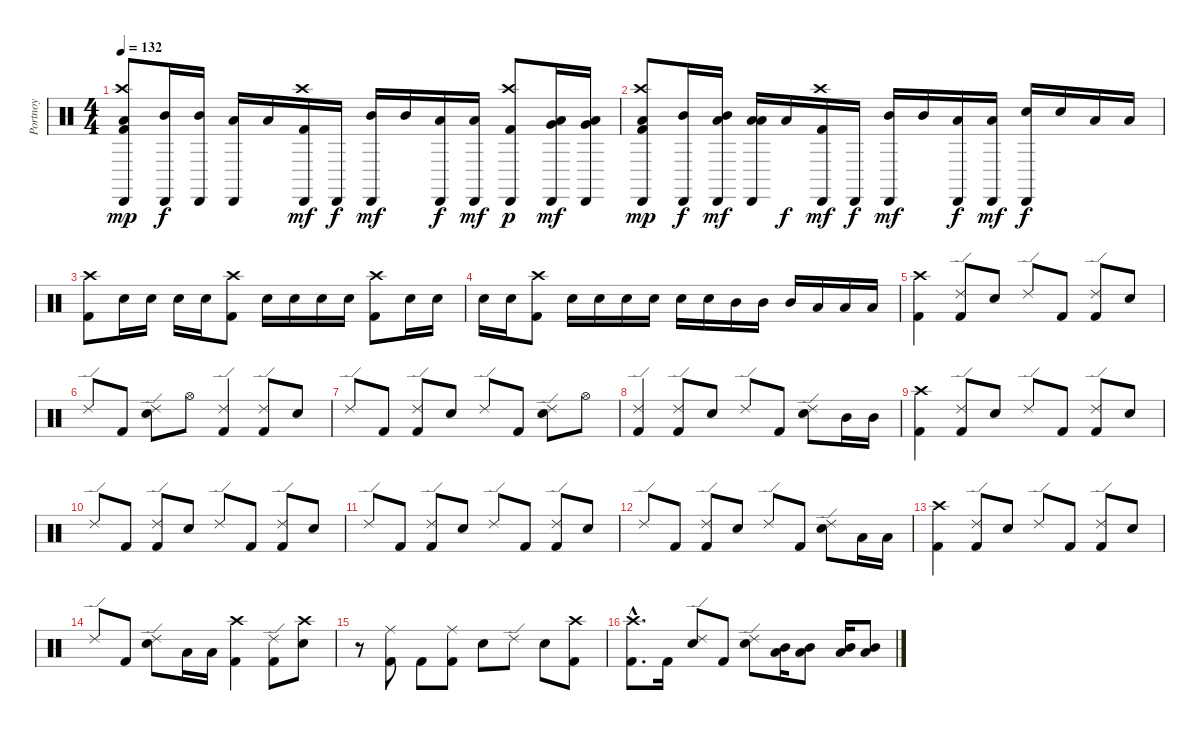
\track ("Portnoy" "Portnoy") {instrument percussion}
\staff {score}
\articulation defaults
\ts (4 4)
\tempo 132
\clef neutral
\ks c
("Cabasa (hit)" "Crash high (hit)" "Low Floor Tom (hit)" "Kick (hit) 2").8{dy mp} ("Cabasa (hit)" "Mid Tom (hit)").16{dy f} ("Cabasa (hit)" "Mid Tom (hit)").16 ("Cabasa (hit)" "Low Tom (hit)").16 "Low Tom (hit)".16 ("Cabasa (hit)" "Crash high (hit)" "Kick (hit) 2").16{dy mf} "Cabasa (hit)".16{dy f} ("Cabasa (hit)" "Mid Tom (hit)").16{dy mf} "Mid Tom (hit)".16 ("Cabasa (hit)" "Low Tom (hit)").16{dy f} ("Cabasa (hit)" "Low Tom (hit)").16{dy mf} ("Cabasa (hit)" "Crash high (hit)" "Kick (hit) 2").8{dy p} ("Cabasa (hit)" "Low Tom (hit)" "Very Low Tom (hit)").16{dy mf} ("Cabasa (hit)" "Low Tom (hit)" "Very Low Tom (hit)").16 |
("Cabasa (hit)" "Crash high (hit)" "Low Floor Tom (hit)" "Kick (hit) 2").8{dy mp} ("Cabasa (hit)" "Mid Tom (hit)").16{dy f} ("Cabasa (hit)" "Mid Tom (hit)" "Low Floor Tom (hit)").16{dy mf} ("Cabasa (hit)" "Low Tom (hit)" "Low Floor Tom (hit)").16 "Low Tom (hit)".16{dy f} ("Cabasa (hit)" "Crash high (hit)" "Kick (hit) 2").16{dy mf} "Cabasa (hit)".16{dy f} ("Cabasa (hit)" "Mid Tom (hit)").16{dy mf} "Mid Tom (hit)".16 ("Cabasa (hit)" "Low Tom (hit)").16{dy f} ("Cabasa (hit)" "Low Tom (hit)").16{dy mf} ("Cabasa (hit)" "Snare (hit) 2").16{dy f} "Snare (hit) 2".16 "Low Tom (hit)".16 "Low Tom (hit)".16 |
("Crash high (hit)" "Kick (hit) 2").8 "Snare (hit) 2".16 "Snare (hit) 2".16 "Snare (hit) 2".16 "Snare (hit) 2".16 ("Crash high (hit)" "Kick (hit) 2").8 "Snare (hit) 2".16 "Snare (hit) 2".16 "Snare (hit) 2".16 "Snare (hit) 2".16 ("Crash high (hit)" "Kick (hit) 2").8 "Snare (hit) 2".16 "Snare (hit) 2".16 |
"Snare (hit) 2".16 "Snare (hit) 2".16 ("Crash high (hit)" "Kick (hit) 2").8 "Snare (hit) 2".16 "Snare (hit) 2".16 "Snare (hit) 2".16 "Snare (hit) 2".16 "Snare (hit) 2".16 "Snare (hit) 2".16 "Mid Tom (hit)".16 "Mid Tom (hit)".16 "Mid Tom (hit)".16 "Low Tom (hit)".16 "Low Tom (hit)".16 "Low Tom (hit)".16 |
("Crash high (hit)" "Kick (hit) 2").4 ("Ride (edge) 2" "Kick (hit) 2").8 "Snare (hit) 2".8 "Ride (edge) 2".8 "Kick (hit) 2".8 ("Ride (edge) 2" "Kick (hit) 2").8 "Snare (hit) 2".8 |
"Ride (edge) 2".8 "Kick (hit) 2".8 ("Ride (edge) 2" "Snare (hit) 2").8 "Hi-Hat (open)".8 ("Ride (edge) 2" "Kick (hit) 2").4 ("Ride (edge) 2" "Kick (hit) 2").8 "Snare (hit) 2".8 |
"Ride (edge) 2".8 "Kick (hit) 2".8 ("Ride (edge) 2" "Kick (hit) 2").8 "Snare (hit) 2".8 "Ride (edge) 2".8 "Kick (hit) 2".8 ("Ride (edge) 2" "Snare (hit) 2").8 "Hi-Hat (open)".8 |
("Ride (edge) 2" "Kick (hit) 2").4 ("Ride (edge) 2" "Kick (hit) 2").8 "Snare (hit) 2".8 "Ride (edge) 2".8 "Kick (hit) 2".8 ("Ride (edge) 2" "Snare (hit) 2").8 "Mid Tom (hit)".16 "Mid Tom (hit)".16 |
("Crash high (hit)" "Kick (hit) 2").4 ("Ride (edge) 2" "Kick (hit) 2").8 "Snare (hit) 2".8 "Ride (edge) 2".8 "Kick (hit) 2".8 ("Ride (edge) 2" "Kick (hit) 2").8 "Snare (hit) 2".8 |
"Ride (edge) 2".8 "Kick (hit) 2".8 ("Ride (edge) 2" "Kick (hit) 2").8 "Snare (hit) 2".8 "Ride (edge) 2".8 "Kick (hit) 2".8 ("Ride (edge) 2" "Kick (hit) 2").8 "Snare (hit) 2".8 |
"Ride (edge) 2".8 "Kick (hit) 2".8 ("Ride (edge) 2" "Kick (hit) 2").8 "Snare (hit) 2".8 "Ride (edge) 2".8 "Kick (hit) 2".8 ("Ride (edge) 2" "Kick (hit) 2").8 "Snare (hit) 2".8 |
"Ride (edge) 2".8 "Kick (hit) 2".8 ("Ride (edge) 2" "Kick (hit) 2").8 "Snare (hit) 2".8 "Ride (edge) 2".8 "Kick (hit) 2".8 ("Ride (edge) 2" "Snare (hit) 2").8 "Low Tom (hit)".16 "Low Tom (hit)".16 |
("Crash high (hit)" "Kick (hit) 2").4 ("Ride (edge) 2" "Kick (hit) 2").8 "Snare (hit) 2".8 "Ride (edge) 2".8 "Kick (hit) 2".8 ("Ride (edge) 2" "Kick (hit) 2").8 "Snare (hit) 2".8 |
"Ride (edge) 2".8 "Kick (hit) 2".8 ("Ride (edge) 2" "Snare (hit) 2").8 "Low Tom (hit)".16 "Low Tom (hit)".16 ("Crash high (hit)" "Kick (hit) 2").4 ("Ride (edge) 2" "Kick (hit) 2").8 ("Crash high (hit)" "Snare (hit) 2").8 |
r.8 ("Ride (middle)" "Kick (hit) 2").8 "Kick (hit) 2".8 ("Ride (middle)" "Kick (hit) 2").8 "Snare (hit) 2".8 "Ride (edge) 2".8 "Snare (hit) 2".8 ("Crash high (hit)" "Kick (hit) 2").8 |
("Crash high (hit)"{hac} "Kick (hit) 2"{hac}).8{d} "Kick (hit) 2".16 ("Ride (edge) 2" "Snare (hit) 2").8 "Kick (hit) 2".8 ("Ride (edge) 2" "Snare (hit) 2").8 ("Mid Tom (hit)" "Low Tom (hit)").16 ("Mid Tom (hit)" "Low Tom (hit)").8 ("Mid Tom (hit)" "Low Tom (hit)").16 ("Mid Tom (hit)" "Low Tom (hit)").8
